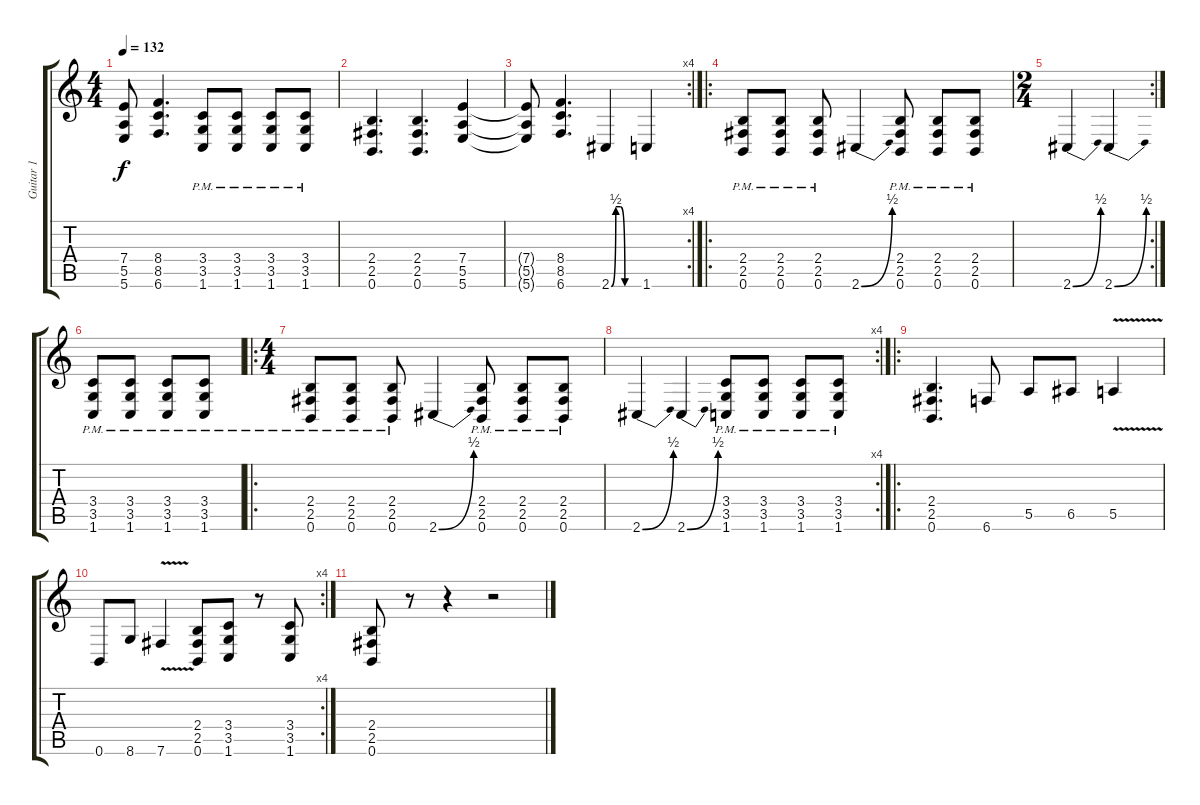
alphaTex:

\track ("Guitar 1" "Guitar 1") {instrument distortionguitar}
\staff {score tabs}
\tuning (B3 Gb3 D3 A2 E2 B1) {hide}
\ts (4 4)
\tempo 132
\clef g2
\ks c
(7.4{t} 5.5{t} 5.6{t}).8{dy f} (8.4 8.5 6.6).4{d} (3.4{pm} 3.5{pm} 1.6{pm}).8 (3.4{pm} 3.5{pm} 1.6{pm}).8 (3.4{pm} 3.5{pm} 1.6{pm}).8 (3.4{pm} 3.5{pm} 1.6{pm}).8 |
(2.4 2.5 0.6).4{d} (2.4 2.5 0.6).4{d} (7.4 5.5 5.6).4 |
\rc 4
(7.4{t} 5.5{t} 5.6{t}).8 (8.4 8.5 6.6).4{d} 2.6{be (custom 0 0 10 2 20 2 30 0 60 0)}.4 1.6.4 |
\ro
(2.4{pm} 2.5{pm} 0.6{pm}).8 (2.4{pm} 2.5{pm} 0.6{pm}).8 (2.4{pm} 2.5{pm} 0.6{pm}).8 2.6{be (bend 0 0 60 2)}.4 (2.4{pm} 2.5{pm} 0.6{pm}).8 (2.4{pm} 2.5{pm} 0.6{pm}).8 (2.4{pm} 2.5{pm} 0.6{pm}).8 |
\rc 2
\ts (2 4)
2.6{be (bend 0 0 60 2)}.4 2.6{be (bend 0 0 60 2)}.4 |
(3.4{pm} 3.5{pm} 1.6{pm}).8 (3.4{pm} 3.5{pm} 1.6{pm}).8 (3.4{pm} 3.5{pm} 1.6{pm}).8 (3.4{pm} 3.5{pm} 1.6{pm}).8 |
\ro
\ts (4 4)
(2.4{pm} 2.5{pm} 0.6{pm}).8 (2.4{pm} 2.5{pm} 0.6{pm}).8 (2.4{pm} 2.5{pm} 0.6{pm}).8 2.6{be (bend 0 0 60 2)}.4 (2.4{pm} 2.5{pm} 0.6{pm}).8 (2.4{pm} 2.5{pm} 0.6{pm}).8 (2.4{pm} 2.5{pm} 0.6{pm}).8 |
\rc 4
2.6{be (bend 0 0 60 2)}.4 2.6{be (bend 0 0 60 2)}.4 (3.4{pm} 3.5{pm} 1.6{pm}).8 (3.4{pm} 3.5{pm} 1.6{pm}).8 (3.4{pm} 3.5{pm} 1.6{pm}).8 (3.4{pm} 3.5{pm} 1.6{pm}).8 |
\ro
(2.4 2.5 0.6).4{d} 6.6.8 5.5.8 6.5.8 5.5{v}.4 |
\rc 4
0.6.8 8.6.8 7.6{v}.4 (2.4 2.5 0.6).8 (3.4 3.5 1.6).8 r.8 (3.4 3.5 1.6).8 |
(2.4 2.5 0.6).8 r.8 r.4 r.2
